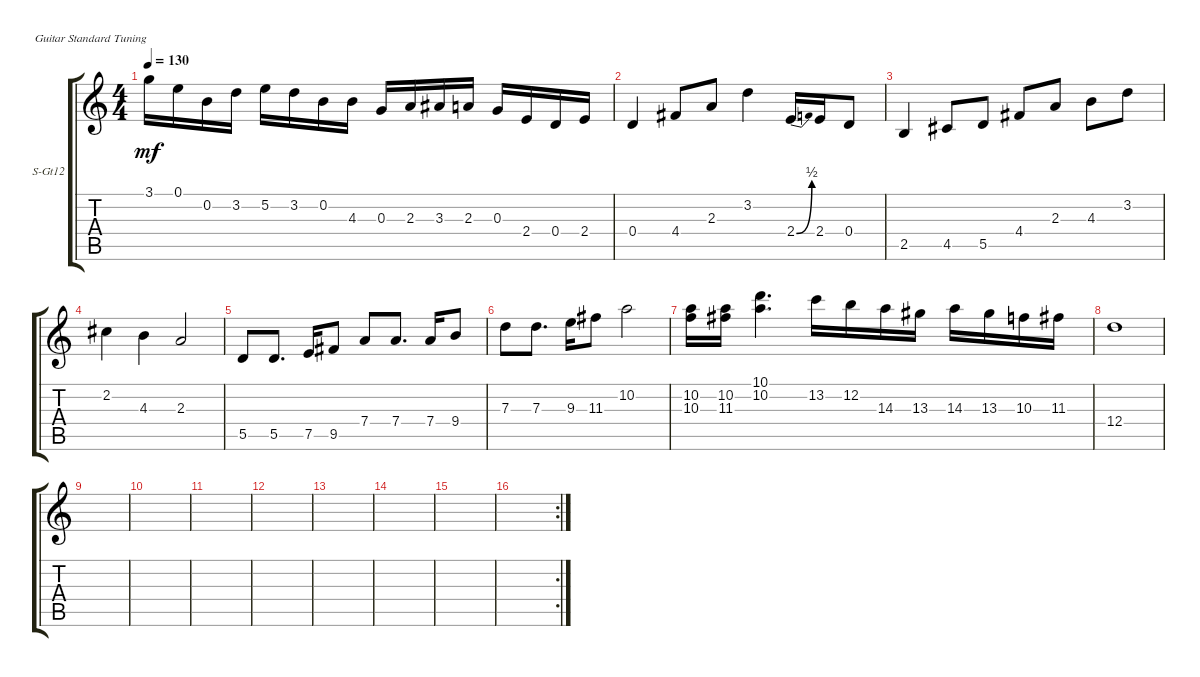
\defaultSystemsLayout 4
\bracketExtendMode groupsimilarinstruments
\firstSystemTrackNameOrientation horizontal
\otherSystemsTrackNameOrientation horizontal
\track ("12 St. Steel Guitar" "S-Gt12") {instrument acousticguitarsteel}
\staff {score tabs}
\tuning (E4 B3 G3 D3 A2 E2)
\ts (4 4)
\tempo 130
\clef g2
\ks c
3.1.16{dy mf instrument acousticguitarsteel} 0.1.16 0.2.16 3.2.16 5.2.16 3.2.16 0.2.16 4.3.16 0.3.16 2.3.16 3.3.16 2.3.16 0.3.16 2.4.16 0.4.16 2.4.16 |
0.4.4 4.4.8 2.3.8 3.2.4 2.4{be (bend 0 0 15 2)}.16 2.4.16 0.4.8 |
2.5.4 4.5.8 5.5.8 4.4.8 2.3.8 4.3.8 3.2.8 |
2.2.4 4.3.4 2.3.2 |
5.5.8 5.5.8{d} 7.5.16 9.5.8 7.4.8 7.4.8{d} 7.4.16 9.4.8 |
7.3.8 7.3.8{d} 9.3.16 11.3.8 10.2.2 |
(10.3 10.2).16 (11.3 10.2).16 (10.2 10.1).4{d} 13.2.16 12.2.16 14.3.16 13.3.16 14.3.16 13.3.16 10.3.16 11.3.16 |
12.4.1 |
|
|
|
|
|
|
|
\rc 2
